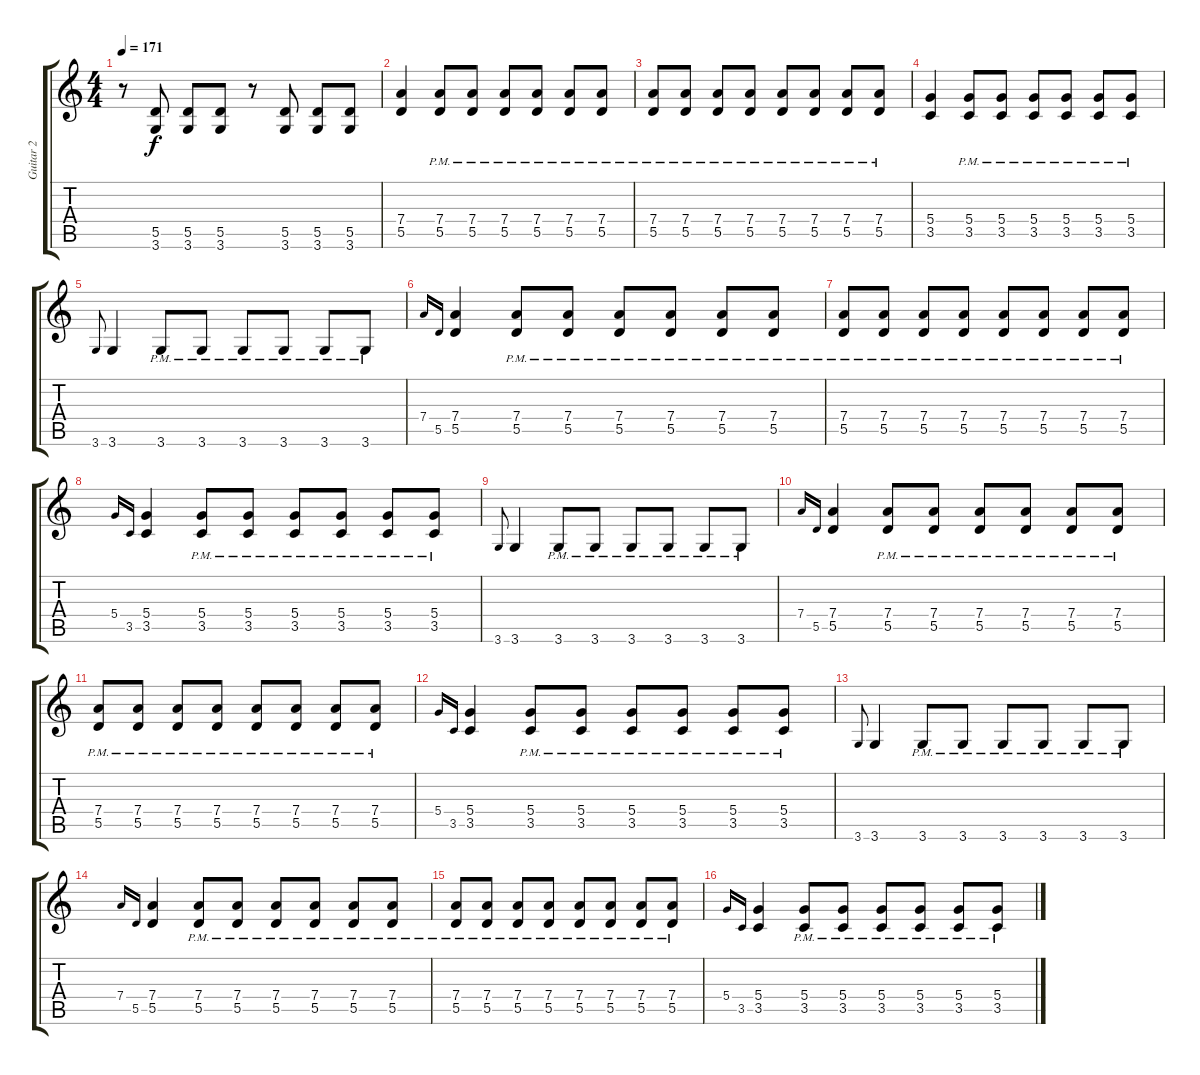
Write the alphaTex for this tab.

\track ("Guitar 2" "Guitar 2") {instrument overdrivenguitar}
\staff {score tabs}
\tuning (E4 B3 G3 D3 A2 E2) {hide}
\ts (4 4)
\tempo 171
\clef g2
\ks c
r.8{dy mf} (5.5 3.6).8{dy f} (5.5 3.6).8 (5.5 3.6).8 r.8 (5.5 3.6).8 (5.5 3.6).8 (5.5 3.6).8 |
(7.4 5.5).4 (7.4{pm} 5.5{pm}).8 (7.4{pm} 5.5{pm}).8 (7.4{pm} 5.5{pm}).8 (7.4{pm} 5.5{pm}).8 (7.4{pm} 5.5{pm}).8 (7.4{pm} 5.5{pm}).8 |
(7.4{pm} 5.5{pm}).8 (7.4{pm} 5.5{pm}).8 (7.4{pm} 5.5{pm}).8 (7.4{pm} 5.5{pm}).8 (7.4{pm} 5.5{pm}).8 (7.4{pm} 5.5{pm}).8 (7.4{pm} 5.5{pm}).8 (7.4{pm} 5.5{pm}).8 |
(5.4 3.5).4 (5.4{pm} 3.5{pm}).8 (5.4{pm} 3.5{pm}).8 (5.4{pm} 3.5{pm}).8 (5.4{pm} 3.5{pm}).8 (5.4{pm} 3.5{pm}).8 (5.4{pm} 3.5{pm}).8 |
3.6.8{gr onbeat} 3.6.4 3.6{pm}.8 3.6{pm}.8 3.6{pm}.8 3.6{pm}.8 3.6{pm}.8 3.6{pm}.8 |
7.4.16{gr onbeat} 5.5.16{gr onbeat} (7.4 5.5).4 (7.4{pm} 5.5{pm}).8 (7.4{pm} 5.5{pm}).8 (7.4{pm} 5.5{pm}).8 (7.4{pm} 5.5{pm}).8 (7.4{pm} 5.5{pm}).8 (7.4{pm} 5.5{pm}).8 |
(7.4{pm} 5.5{pm}).8 (7.4{pm} 5.5{pm}).8 (7.4{pm} 5.5{pm}).8 (7.4{pm} 5.5{pm}).8 (7.4{pm} 5.5{pm}).8 (7.4{pm} 5.5{pm}).8 (7.4{pm} 5.5{pm}).8 (7.4{pm} 5.5{pm}).8 |
5.4.16{gr onbeat} 3.5.16{gr onbeat} (5.4 3.5).4 (5.4{pm} 3.5{pm}).8 (5.4{pm} 3.5{pm}).8 (5.4{pm} 3.5{pm}).8 (5.4{pm} 3.5{pm}).8 (5.4{pm} 3.5{pm}).8 (5.4{pm} 3.5{pm}).8 |
3.6.8{gr onbeat} 3.6.4 3.6{pm}.8 3.6{pm}.8 3.6{pm}.8 3.6{pm}.8 3.6{pm}.8 3.6{pm}.8 |
7.4.16{gr onbeat} 5.5.16{gr onbeat} (7.4 5.5).4 (7.4{pm} 5.5{pm}).8 (7.4{pm} 5.5{pm}).8 (7.4{pm} 5.5{pm}).8 (7.4{pm} 5.5{pm}).8 (7.4{pm} 5.5{pm}).8 (7.4{pm} 5.5{pm}).8 |
(7.4{pm} 5.5{pm}).8 (7.4{pm} 5.5{pm}).8 (7.4{pm} 5.5{pm}).8 (7.4{pm} 5.5{pm}).8 (7.4{pm} 5.5{pm}).8 (7.4{pm} 5.5{pm}).8 (7.4{pm} 5.5{pm}).8 (7.4{pm} 5.5{pm}).8 |
5.4.16{gr onbeat} 3.5.16{gr onbeat} (5.4 3.5).4 (5.4{pm} 3.5{pm}).8 (5.4{pm} 3.5{pm}).8 (5.4{pm} 3.5{pm}).8 (5.4{pm} 3.5{pm}).8 (5.4{pm} 3.5{pm}).8 (5.4{pm} 3.5{pm}).8 |
3.6.8{gr onbeat} 3.6.4 3.6{pm}.8 3.6{pm}.8 3.6{pm}.8 3.6{pm}.8 3.6{pm}.8 3.6{pm}.8 |
7.4.16{gr onbeat} 5.5.16{gr onbeat} (7.4 5.5).4 (7.4{pm} 5.5{pm}).8 (7.4{pm} 5.5{pm}).8 (7.4{pm} 5.5{pm}).8 (7.4{pm} 5.5{pm}).8 (7.4{pm} 5.5{pm}).8 (7.4{pm} 5.5{pm}).8 |
(7.4{pm} 5.5{pm}).8 (7.4{pm} 5.5{pm}).8 (7.4{pm} 5.5{pm}).8 (7.4{pm} 5.5{pm}).8 (7.4{pm} 5.5{pm}).8 (7.4{pm} 5.5{pm}).8 (7.4{pm} 5.5{pm}).8 (7.4{pm} 5.5{pm}).8 |
5.4.16{gr onbeat} 3.5.16{gr onbeat} (5.4 3.5).4 (5.4{pm} 3.5{pm}).8 (5.4{pm} 3.5{pm}).8 (5.4{pm} 3.5{pm}).8 (5.4{pm} 3.5{pm}).8 (5.4{pm} 3.5{pm}).8 (5.4{pm} 3.5{pm}).8
